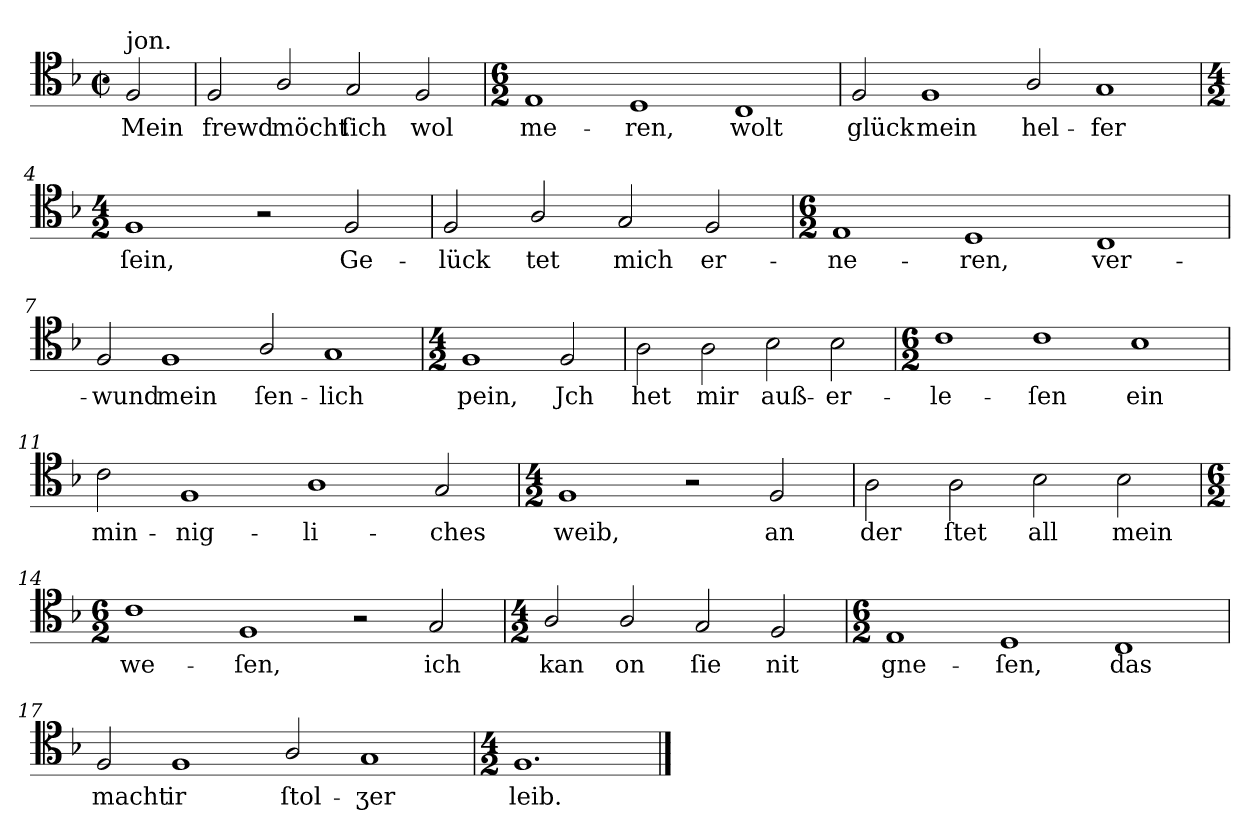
**kern	**text
*part1	*part1
*staff1	*staff1
*clefC4	*
*k[b-]	*
*F:ion	*
*M4/2	*
*met(c|)	*
=	=
!LO:TX:a:t=jon.	!
2F	Mein
=1	=1
2F	frewd
2A/	möcht
2G	ſich
2F	wol
=2	=2
*M6/2	*
1E	me-
1D	-ren,
1C	wolt
=3	=3
2F	glück
1F	mein
2A/	hel-
1G	-fer
=4	=4
*M4/2	*
1F	ſein,
2r	.
2F	Ge-
=5	=5
2F	-lück
2A/	tet
2G	mich
2F	er-
=6	=6
*M6/2	*
1E	-ne-
1D	-ren,
1C	ver-
=7	=7
2F	-wund
1F	mein
2A/	ſen-
1G	-lich
=8	=8
*M4/2	*
1F	pein,
2F	Jch
=9	=9
2A	het
2A	mir
2B-	auß-
2B-	-er-
=10	=10
*M6/2	*
1c	-le-
1c	-ſen
1B-	ein
=11	=11
2c	min-
1F	-nig-
1A	-li-
2G	-ches
=12	=12
*M4/2	*
1F	weib,
2r	.
2F	an
=13	=13
2A	der
2A	ſtet
2B-	all
2B-	mein
=14	=14
*M6/2	*
1c	we-
1F	-ſen,
2r	.
2G	ich
=15	=15
*M4/2	*
2A/	kan
2A/	on
2G	ſie
2F	nit
=16	=16
*M6/2	*
1E	gne-
1D	-ſen,
1C	das
=17	=17
2F	macht
1F	ir
2A/	ſtol-
1G	-ʒer
=18	=18
*M4/2	*
1.F/	leib.
==	==
*-	*-
